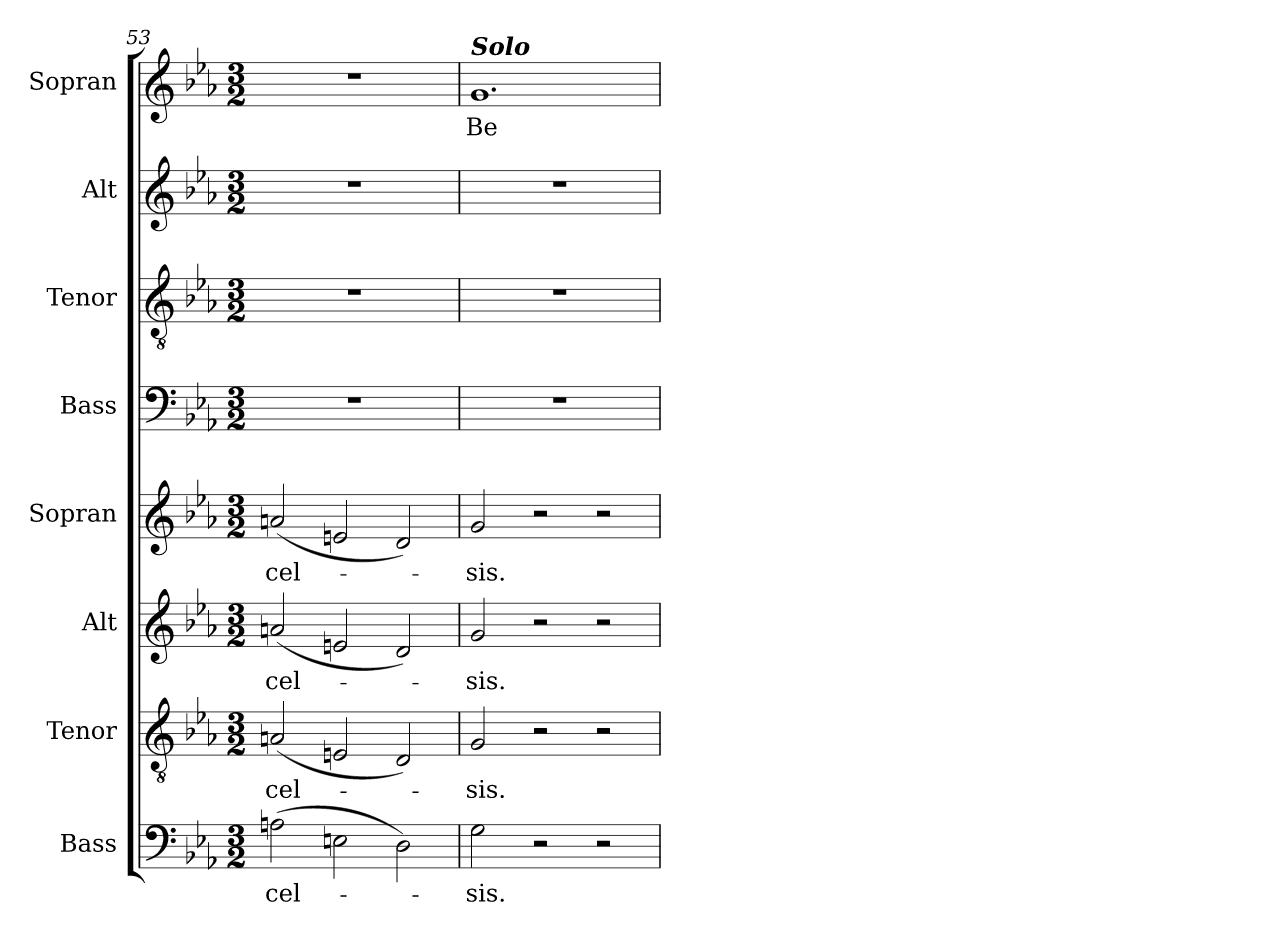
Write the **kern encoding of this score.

**kern	**text	**kern	**text	**kern	**text	**kern	**text	**kern	**kern	**kern	**kern	**text
*part8	*part8	*part7	*part7	*part6	*part6	*part5	*part5	*part4	*part3	*part2	*part1	*part1
*staff8	*staff8	*staff7	*staff7	*staff6	*staff6	*staff5	*staff5	*staff4	*staff3	*staff2	*staff1	*staff1
*I"Bass	*	*I"Tenor	*	*I"Alt	*	*I"Sopran	*	*I"Bass	*I"Tenor	*I"Alt	*I"Sopran	*
*I'B.	*	*I'T.	*	*I'A.	*	*I'S.	*	*I'B.	*I'T.	*I'A.	*I'S.	*
!!LO:PB:g=z
*clefF4	*	*clefGv2	*	*clefG2	*	*clefG2	*	*clefF4	*clefGv2	*clefG2	*clefG2	*
*k[b-e-a-]	*	*k[b-e-a-]	*	*k[b-e-a-]	*	*k[b-e-a-]	*	*k[b-e-a-]	*k[b-e-a-]	*k[b-e-a-]	*k[b-e-a-]	*
*E-:	*	*E-:	*	*E-:	*	*E-:	*	*E-:	*E-:	*E-:	*E-:	*
*M3/2	*	*M3/2	*	*M3/2	*	*M3/2	*	*M3/2	*M3/2	*M3/2	*M3/2	*
=53	=53	=53	=53	=53	=53	=53	=53	=53	=53	=53	=53	=53
!	!LO:LY:b	!	!LO:LY:b	!	!LO:LY:b	!	!LO:LY:b	!	!	!	!	!
(>2An\	-cel-	(<2An/	-cel-	(<2an/	-cel-	(<2an/	-cel-	1.r	1.r	1.r	1.r	.
2En\	.	2En/	.	2en/	.	2en/	.	.	.	.	.	.
2D\)	.	2D/)	.	2d/)	.	2d/)	.	.	.	.	.	.
=54	=54	=54	=54	=54	=54	=54	=54	=54	=54	=54	=54	=54
!	!	!	!	!	!	!	!	!	!	!	!LO:TX:a:Bi:t=Solo	!
!	!LO:LY:b	!	!LO:LY:b	!	!LO:LY:b	!	!LO:LY:b	!	!	!	!	!LO:LY:b
2G\	-sis.	2G/	-sis.	2g/	-sis.	2g/	-sis.	1.r	1.r	1.r	1.g	Be-
2r	.	2r	.	2r	.	2r	.	.	.	.	.	.
2r	.	2r	.	2r	.	2r	.	.	.	.	.	.
=	=	=	=	=	=	=	=	=	=	=	=	=
*-	*-	*-	*-	*-	*-	*-	*-	*-	*-	*-	*-	*-
